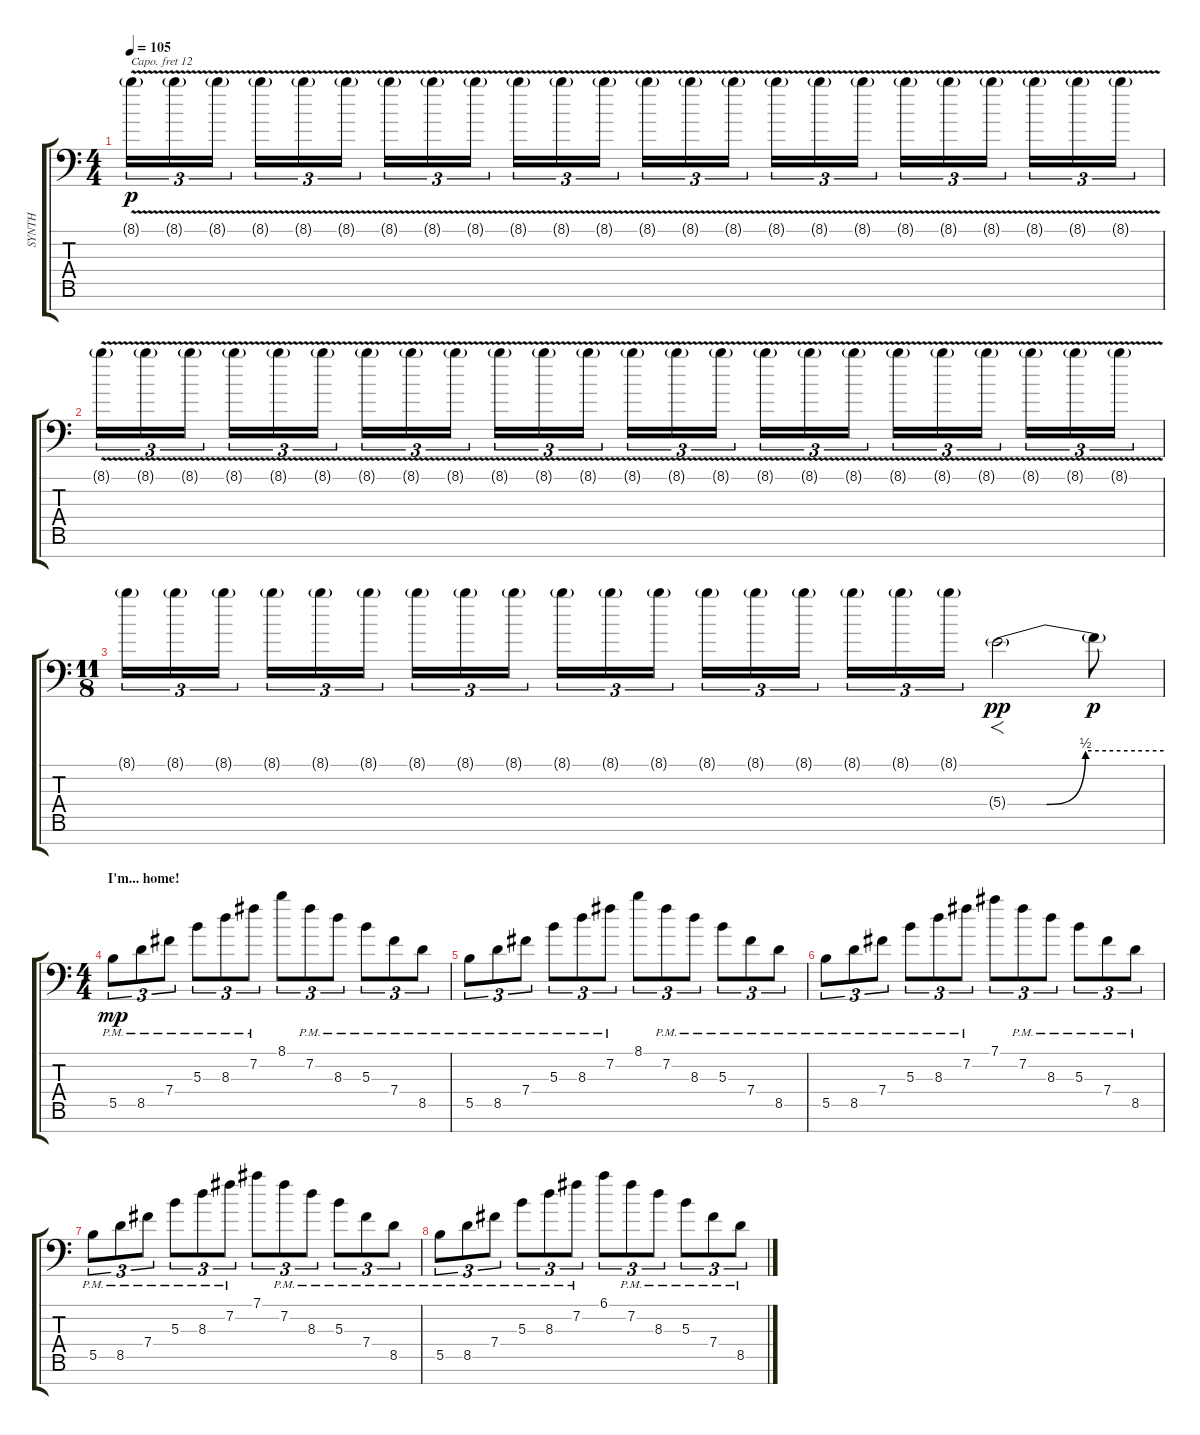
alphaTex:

\track ("SYNTH" "SYNTH") {instrument synthbrass2}
\staff {score tabs}
\capo 12
\tuning (Eb4 B3 Gb3 B2 Gb2 B1 B-1) {hide}
\ts (4 4)
\tempo 105
\clef f4
\ks c
8.1{v g}.16{tu (3 2) dy p} 8.1{v g}.16{tu (3 2)} 8.1{v g}.16{tu (3 2) beam splitsecondary} 8.1{v g}.16{tu (3 2)} 8.1{v g}.16{tu (3 2)} 8.1{v g}.16{tu (3 2)} 8.1{v g}.16{tu (3 2)} 8.1{v g}.16{tu (3 2)} 8.1{v g}.16{tu (3 2) beam splitsecondary} 8.1{v g}.16{tu (3 2)} 8.1{v g}.16{tu (3 2)} 8.1{v g}.16{tu (3 2)} 8.1{v g}.16{tu (3 2)} 8.1{v g}.16{tu (3 2)} 8.1{v g}.16{tu (3 2) beam splitsecondary} 8.1{v g}.16{tu (3 2)} 8.1{v g}.16{tu (3 2)} 8.1{v g}.16{tu (3 2)} 8.1{v g}.16{tu (3 2)} 8.1{v g}.16{tu (3 2)} 8.1{v g}.16{tu (3 2) beam splitsecondary} 8.1{v g}.16{tu (3 2)} 8.1{v g}.16{tu (3 2)} 8.1{v g}.16{tu (3 2)} |
8.1{v g}.16{tu (3 2)} 8.1{v g}.16{tu (3 2)} 8.1{v g}.16{tu (3 2) beam splitsecondary} 8.1{v g}.16{tu (3 2)} 8.1{v g}.16{tu (3 2)} 8.1{v g}.16{tu (3 2)} 8.1{v g}.16{tu (3 2)} 8.1{v g}.16{tu (3 2)} 8.1{v g}.16{tu (3 2) beam splitsecondary} 8.1{v g}.16{tu (3 2)} 8.1{v g}.16{tu (3 2)} 8.1{v g}.16{tu (3 2)} 8.1{v g}.16{tu (3 2)} 8.1{v g}.16{tu (3 2)} 8.1{v g}.16{tu (3 2) beam splitsecondary} 8.1{v g}.16{tu (3 2)} 8.1{v g}.16{tu (3 2)} 8.1{v g}.16{tu (3 2)} 8.1{v g}.16{tu (3 2)} 8.1{v g}.16{tu (3 2)} 8.1{v g}.16{tu (3 2) beam splitsecondary} 8.1{v g}.16{tu (3 2)} 8.1{v g}.16{tu (3 2)} 8.1{v g}.16{tu (3 2)} |
\ts (11 8)
8.1{g}.16{tu (3 2)} 8.1{g}.16{tu (3 2)} 8.1{g}.16{tu (3 2)} 8.1{g}.16{tu (3 2)} 8.1{g}.16{tu (3 2)} 8.1{g}.16{tu (3 2)} 8.1{g}.16{tu (3 2)} 8.1{g}.16{tu (3 2)} 8.1{g}.16{tu (3 2)} 8.1{g}.16{tu (3 2)} 8.1{g}.16{tu (3 2)} 8.1{g}.16{tu (3 2)} 8.1{g}.16{tu (3 2)} 8.1{g}.16{tu (3 2)} 8.1{g}.16{tu (3 2)} 8.1{g}.16{tu (3 2)} 8.1{g}.16{tu (3 2)} 8.1{g}.16{tu (3 2)} 5.4{be (custom 0 0 15 0 30 2 60 2) g}.2{f dy pp} 5.4{t}.8{dy p} |
\ts (4 4)
\section ("" "I'm... home!")
5.5{pm}.8{tu (3 2) dy mp} 8.5{pm}.8{tu (3 2)} 7.4{pm}.8{tu (3 2)} 5.3{pm}.8{tu (3 2)} 8.3{pm}.8{tu (3 2)} 7.2{pm}.8{tu (3 2)} 8.1.8{tu (3 2)} 7.2{pm}.8{tu (3 2)} 8.3{pm}.8{tu (3 2)} 5.3{pm}.8{tu (3 2)} 7.4{pm}.8{tu (3 2)} 8.5{pm}.8{tu (3 2)} |
5.5{pm}.8{tu (3 2)} 8.5{pm}.8{tu (3 2)} 7.4{pm}.8{tu (3 2)} 5.3{pm}.8{tu (3 2)} 8.3{pm}.8{tu (3 2)} 7.2{pm}.8{tu (3 2)} 8.1.8{tu (3 2)} 7.2{pm}.8{tu (3 2)} 8.3{pm}.8{tu (3 2)} 5.3{pm}.8{tu (3 2)} 7.4{pm}.8{tu (3 2)} 8.5{pm}.8{tu (3 2)} |
5.5{pm}.8{tu (3 2)} 8.5{pm}.8{tu (3 2)} 7.4{pm}.8{tu (3 2)} 5.3{pm}.8{tu (3 2)} 8.3{pm}.8{tu (3 2)} 7.2{pm}.8{tu (3 2)} 7.1.8{tu (3 2)} 7.2{pm}.8{tu (3 2)} 8.3{pm}.8{tu (3 2)} 5.3{pm}.8{tu (3 2)} 7.4{pm}.8{tu (3 2)} 8.5{pm}.8{tu (3 2)} |
5.5{pm}.8{tu (3 2)} 8.5{pm}.8{tu (3 2)} 7.4{pm}.8{tu (3 2)} 5.3{pm}.8{tu (3 2)} 8.3{pm}.8{tu (3 2)} 7.2{pm}.8{tu (3 2)} 7.1.8{tu (3 2)} 7.2{pm}.8{tu (3 2)} 8.3{pm}.8{tu (3 2)} 5.3{pm}.8{tu (3 2)} 7.4{pm}.8{tu (3 2)} 8.5{pm}.8{tu (3 2)} |
5.5{pm}.8{tu (3 2)} 8.5{pm}.8{tu (3 2)} 7.4{pm}.8{tu (3 2)} 5.3{pm}.8{tu (3 2)} 8.3{pm}.8{tu (3 2)} 7.2{pm}.8{tu (3 2)} 6.1.8{tu (3 2)} 7.2{pm}.8{tu (3 2)} 8.3{pm}.8{tu (3 2)} 5.3{pm}.8{tu (3 2)} 7.4{pm}.8{tu (3 2)} 8.5{pm}.8{tu (3 2)}
